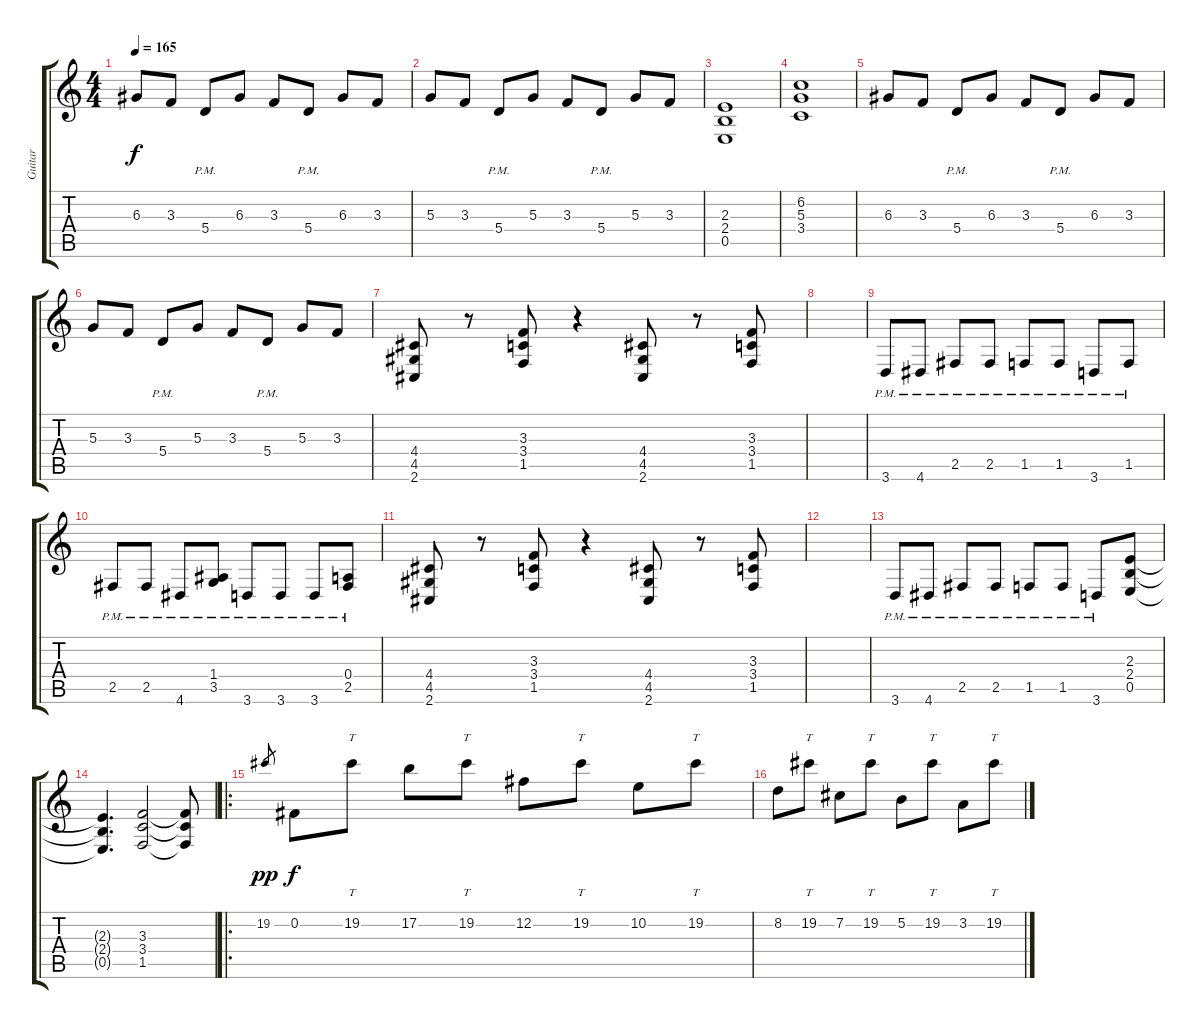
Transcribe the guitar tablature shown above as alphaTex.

\track ("Guitar" "Guitar") {instrument distortionguitar}
\staff {score tabs}
\tuning (B3 Gb3 D3 A2 E2 B1) {hide}
\ts (4 4)
\tempo 165
\clef g2
\ks c
6.3.8{dy f} 3.3.8 5.4{pm}.8 6.3.8 3.3.8 5.4{pm}.8 6.3.8 3.3.8 |
5.3.8 3.3.8 5.4{pm}.8 5.3.8 3.3.8 5.4{pm}.8 5.3.8 3.3.8 |
(2.3 2.4 0.5).1 |
(6.2 5.3 3.4).1 |
6.3.8 3.3.8 5.4{pm}.8 6.3.8 3.3.8 5.4{pm}.8 6.3.8 3.3.8 |
5.3.8 3.3.8 5.4{pm}.8 5.3.8 3.3.8 5.4{pm}.8 5.3.8 3.3.8 |
(4.4 4.5 2.6).8 r.8 (3.3 3.4 1.5).8 r.4 (4.4 4.5 2.6).8 r.8 (3.3 3.4 1.5).8 |
|
3.6{pm}.8 4.6{pm}.8 2.5{pm}.8 2.5{pm}.8 1.5{pm}.8 1.5{pm}.8 3.6{pm}.8 1.5{pm}.8 |
2.5{pm}.8 2.5{pm}.8 4.6{pm}.8 (1.4{pm} 3.5{pm}).8 3.6{pm}.8 3.6{pm}.8 3.6{pm}.8 (0.4{pm} 2.5{pm}).8 |
(4.4 4.5 2.6).8 r.8 (3.3 3.4 1.5).8 r.4 (4.4 4.5 2.6).8 r.8 (3.3 3.4 1.5).8 |
|
3.6{pm}.8 4.6{pm}.8 2.5{pm}.8 2.5{pm}.8 1.5{pm}.8 1.5{pm}.8 3.6{pm}.8 (2.3 2.4 0.5).8 |
(2.3{t} 2.4{t} 0.5{t}).4{d} (3.3 3.4 1.5).2 (3.3{t} 3.4{t} 1.5{t}).8 |
\ro
19.2.8{gr dy pp} 0.2.8{dy f} 19.2.8{tt} 17.2.8 19.2.8{tt} 12.2.8 19.2.8{tt} 10.2.8 19.2.8{tt} |
8.2.8 19.2.8{tt} 7.2.8 19.2.8{tt} 5.2.8 19.2.8{tt} 3.2.8 19.2.8{tt}
